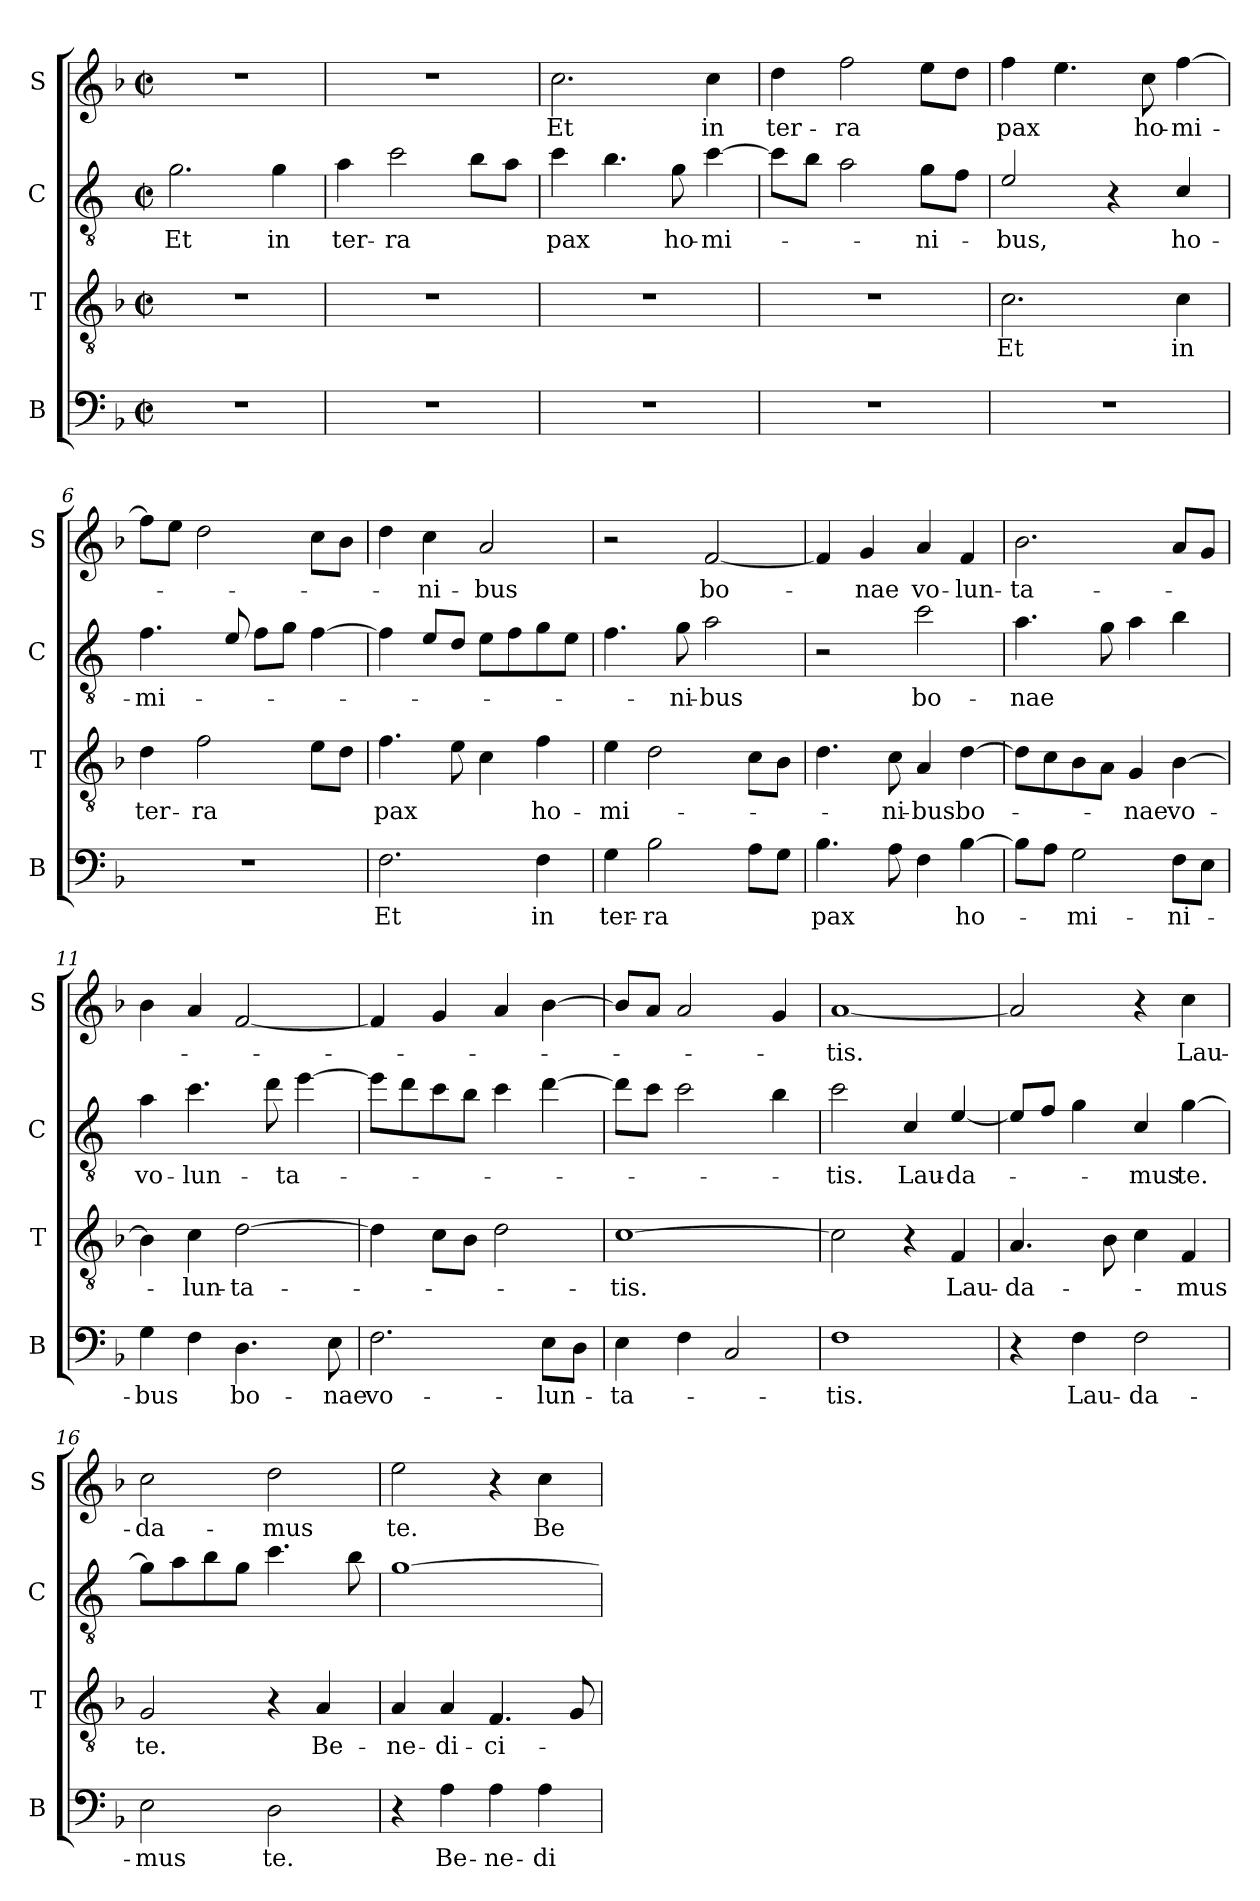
**kern	**text	**kern	**text	**kern	**text	**kern	**text
*part4	*part4	*part3	*part3	*part2	*part2	*part1	*part1
*staff4	*staff4	*staff3	*staff3	*staff2	*staff2	*staff1	*staff1
*I"B	*	*I"T	*	*I"C	*	*I"S	*
*I'B	*	*I'T	*	*I'C	*	*I'S	*
*clefF4	*	*clefGv2	*	*clefGv2	*	*clefG2	*
*	*	*	*	*ITrd4c7	*	*	*
*k[b-]	*	*k[b-]	*	*k[b-]	*	*k[b-]	*
*M2/2	*	*M2/2	*	*M2/2	*	*M2/2	*
*met(c|)	*	*met(c|)	*	*met(c|)	*	*met(c|)	*
*MM104	*	*MM104	*	*MM104	*	*MM104	*
=1	=1	=1	=1	=1	=1	=1	=1
!	!	!	!	!	!LO:LY:b	!	!
1r	.	1r	.	2.c\	Et	1r	.
!	!	!	!	!	!LO:LY:b	!	!
.	.	.	.	4c\	in	.	.
=2	=2	=2	=2	=2	=2	=2	=2
!	!	!	!	!	!LO:LY:b	!	!
1r	.	1r	.	4d\	ter-	1r	.
!	!	!	!	!	!LO:LY:b	!	!
.	.	.	.	2f\	ra	.	.
.	.	.	.	8e\L	.	.	.
.	.	.	.	8d\J	.	.	.
=3	=3	=3	=3	=3	=3	=3	=3
!	!	!	!	!	!LO:LY:b	!	!LO:LY:b
1r	.	1r	.	4f\	-pax	2.cc\	Et
.	.	.	.	4.e\	.	.	.
!	!	!	!	!	!LO:LY:b	!	!
.	.	.	.	8c\	ho-	.	.
!	!	!	!	!	!LO:LY:b	!	!LO:LY:b
.	.	.	.	[4f\	-mi-	4cc\	in
=4	=4	=4	=4	=4	=4	=4	=4
!	!	!	!	!	!	!	!LO:LY:b
1r	.	1r	.	8f\L]	.	4dd\	ter-
.	.	.	.	8e\J	.	.	.
!	!	!	!	!	!	!	!LO:LY:b
.	.	.	.	2d\	.	2ff\	ra
!	!	!	!	!	!LO:LY:b	!	!
.	.	.	.	8c\L	-ni-	8ee\L	.
.	.	.	.	8B-\J	.	8dd\J	.
=5	=5	=5	=5	=5	=5	=5	=5
!	!	!	!LO:LY:b	!	!LO:LY:b	!	!LO:LY:b
1r	.	2.c\	Et	2A/	-bus,	4ff\	pax
.	.	.	.	.	.	4.ee\	.
.	.	.	.	4r	.	.	.
!	!	!	!	!	!	!	!LO:LY:b
.	.	.	.	.	.	8cc\	ho-
!	!	!	!LO:LY:b	!	!LO:LY:b	!	!LO:LY:b
.	.	4c\	in	4F/	ho-	[4ff\	-mi-
!!LO:LB:g=z
=6	=6	=6	=6	=6	=6	=6	=6
!	!	!	!LO:LY:b	!	!LO:LY:b	!	!
1r	.	4d\	ter-	4.B-\	-mi-	8ff\L]	.
.	.	.	.	.	.	8ee\J	.
!	!	!	!LO:LY:b	!	!	!	!
.	.	2f\	ra	.	.	2dd\	.
.	.	.	.	8A/	.	.	.
.	.	.	.	8B-\L	.	.	.
.	.	.	.	8c\J	.	.	.
.	.	8e\L	.	[4B-\	.	8cc\L	.
.	.	8d\J	.	.	.	8b-\J	.
=7	=7	=7	=7	=7	=7	=7	=7
!	!LO:LY:b	!	!LO:LY:b	!	!	!	!
2.F\	Et	4.f\	pax	4B-\]	.	4dd\	.
!	!	!	!	!	!	!	!LO:LY:b
.	.	.	.	8A/L	.	4cc\	-ni-
.	.	8e\	.	8G/J	.	.	.
!	!	!	!	!	!	!	!LO:LY:b
.	.	4c\	.	8A\L	.	2a/	-bus
.	.	.	.	8B-\	.	.	.
!	!LO:LY:b	!	!LO:LY:b	!	!	!	!
4F\	in	4f\	ho-	8c\	.	.	.
.	.	.	.	8A\J	.	.	.
=8	=8	=8	=8	=8	=8	=8	=8
!	!LO:LY:b	!	!LO:LY:b	!	!	!	!
4G\	ter-	4e\	-mi-	4.B-\	.	2r	.
!	!LO:LY:b	!	!	!	!	!	!
2B-\	ra	2d\	.	.	.	.	.
!	!	!	!	!	!LO:LY:b	!	!
.	.	.	.	8c\	-ni-	.	.
!	!	!	!	!	!LO:LY:b	!	!LO:LY:b
.	.	.	.	2d\	-bus	[2f/	bo-
8A\L	.	8c\L	.	.	.	.	.
8G\J	.	8B-\J	.	.	.	.	.
=9	=9	=9	=9	=9	=9	=9	=9
!	!LO:LY:b	!	!	!	!	!	!
4.B-\	pax	4.d\	.	2r	.	4f/]	.
!	!	!	!	!	!	!	!LO:LY:b
.	.	.	.	.	.	4g/	-nae
!	!	!	!LO:LY:b	!	!	!	!
8A\	.	8c\	-ni-	.	.	.	.
!	!	!	!LO:LY:b	!	!LO:LY:b	!	!LO:LY:b
4F\	.	4A/	-bus	2f\	bo-	4a/	vo-
!	!LO:LY:b	!	!LO:LY:b	!	!	!	!LO:LY:b
[4B-\	ho-	[4d\	bo-	.	.	4f/	-lun-
!!LO:PB:g=z
=10	=10	=10	=10	=10	=10	=10	=10
!	!	!	!	!	!LO:LY:b	!	!LO:LY:b
8B-\L]	.	8d\L]	.	4.d\	-nae	2.b-\	-ta-
8A\J	.	8c\	.	.	.	.	.
!	!LO:LY:b	!	!	!	!	!	!
2G\	-mi-	8B-\	.	.	.	.	.
.	.	8A\J	.	8c\	.	.	.
!	!	!	!LO:LY:b	!	!	!	!
.	.	4G/	-nae	4d\	.	.	.
!	!LO:LY:b	!	!LO:LY:b	!	!	!	!
8F\L	-ni-	[4B-\	vo-	4e\	.	8a/L	.
8E\J	.	.	.	.	.	8g/J	.
=11	=11	=11	=11	=11	=11	=11	=11
!	!LO:LY:b	!	!	!	!LO:LY:b	!	!
4G\	-bus	4B-\]	.	4d\	vo-	4b-\	.
!	!	!	!LO:LY:b	!	!LO:LY:b	!	!
4F\	.	4c\	-lun-	4.f\	-lun-	4a/	.
!	!LO:LY:b	!	!LO:LY:b	!	!	!	!
4.D\	bo-	[2d\	-ta-	.	.	[2f/	.
.	.	.	.	8g\	.	.	.
!	!	!	!	!	!LO:LY:b	!	!
.	.	.	.	[4a\	-ta-	.	.
!	!LO:LY:b	!	!	!	!	!	!
8E\	-nae	.	.	.	.	.	.
=12	=12	=12	=12	=12	=12	=12	=12
!	!LO:LY:b	!	!	!	!	!	!
2.F\	vo-	4d\]	.	8a\L]	.	4f/]	.
.	.	.	.	8g\	.	.	.
.	.	8c\L	.	8f\	.	4g/	.
.	.	8B-\J	.	8e\J	.	.	.
.	.	2d\	.	4f\	.	4a/	.
!	!LO:LY:b	!	!	!	!	!	!
8E\L	-lun-	.	.	[4g\	.	[4b-\	.
8D\J	.	.	.	.	.	.	.
=13	=13	=13	=13	=13	=13	=13	=13
!	!LO:LY:b	!	!LO:LY:b	!	!	!	!
4E\	-ta-	[1c	-tis.	8g\L]	.	8b-/L]	.
.	.	.	.	8f\J	.	8a/J	.
4F\	.	.	.	2f\	.	2a/	.
2C/	.	.	.	.	.	.	.
.	.	.	.	4e\	.	4g/	.
=14	=14	=14	=14	=14	=14	=14	=14
!	!LO:LY:b	!	!	!	!LO:LY:b	!	!LO:LY:b
1F	-tis.	2c\]	.	2f\	-tis.	[1a	-tis.
!	!	!	!	!	!LO:LY:b	!	!
.	.	4r	.	4F/	Lau-	.	.
!	!	!	!LO:LY:b	!	!LO:LY:b	!	!
.	.	4F/	Lau-	[4A/	-da-	.	.
!!LO:LB:g=z
=15	=15	=15	=15	=15	=15	=15	=15
!	!	!	!LO:LY:b	!	!	!	!
4r	.	4.A/	-da-	8A/L]	.	2a/]	.
.	.	.	.	8B-/J	.	.	.
!	!LO:LY:b	!	!	!	!	!	!
4F\	Lau-	.	.	4c\	.	.	.
.	.	8B-\	.	.	.	.	.
!	!LO:LY:b	!	!	!	!LO:LY:b	!	!
2F\	-da-	4c\	.	4F/	-mus	4r	.
!	!	!	!LO:LY:b	!	!LO:LY:b	!	!LO:LY:b
.	.	4F/	-mus	[4c\	te.	4cc\	Lau-
=16	=16	=16	=16	=16	=16	=16	=16
!	!LO:LY:b	!	!LO:LY:b	!	!	!	!LO:LY:b
2E\	-mus	2G/	te.	8c\L]	.	2cc\	-da-
.	.	.	.	8d\	.	.	.
.	.	.	.	8e\	.	.	.
.	.	.	.	8c\J	.	.	.
!	!LO:LY:b	!	!	!	!	!	!LO:LY:b
2D\	te.	4r	.	4.f\	.	2dd\	-mus
!	!	!	!LO:LY:b	!	!	!	!
.	.	4A/	Be-	.	.	.	.
.	.	.	.	8e\	.	.	.
=17	=17	=17	=17	=17	=17	=17	=17
!	!	!	!LO:LY:b	!	!	!	!LO:LY:b
4r	.	4A/	-ne-	[1c	.	2ee\	te.
!	!LO:LY:b	!	!LO:LY:b	!	!	!	!
4A\	Be-	4A/	-di-	.	.	.	.
!	!LO:LY:b	!	!LO:LY:b	!	!	!	!
4A\	-ne-	4.F/	-ci-	.	.	4r	.
!	!LO:LY:b	!	!	!	!	!	!LO:LY:b
4A\	-di-	.	.	.	.	4cc\	Be-
.	.	8G/	.	.	.	.	.
=	=	=	=	=	=	=	=
*-	*-	*-	*-	*-	*-	*-	*-
